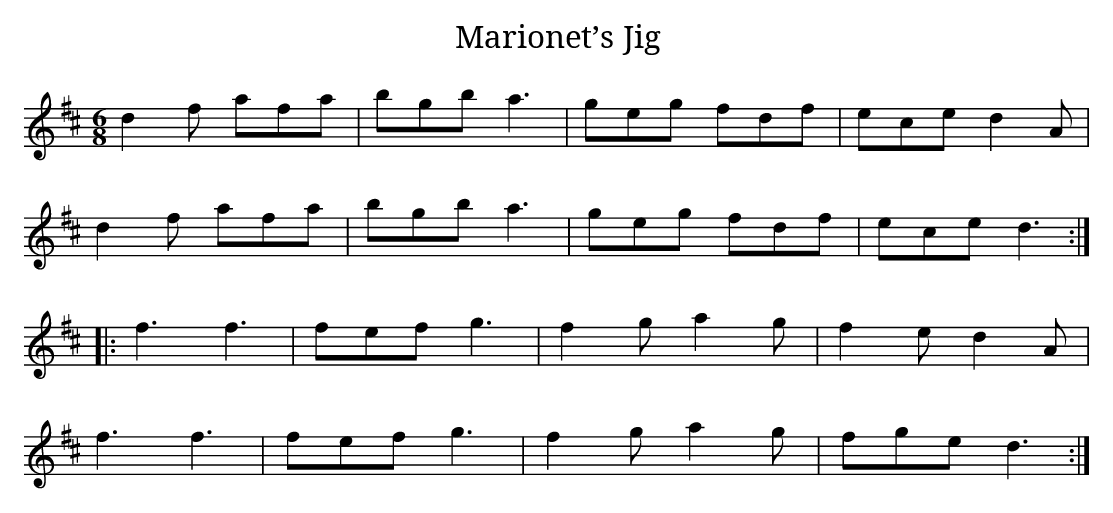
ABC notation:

X:1
T:Marionet’s Jig
M:6/8
L:1/8
K:D
d2f afa|bgb a3|geg fdf|ece d2A|
d2f afa|bgb a3|geg fdf|ece d3:|
|:f3f3|fef g3|f2g a2g|f2e d2A|
f3 f3|fef g3|f2g a2g|fge d3:|]
